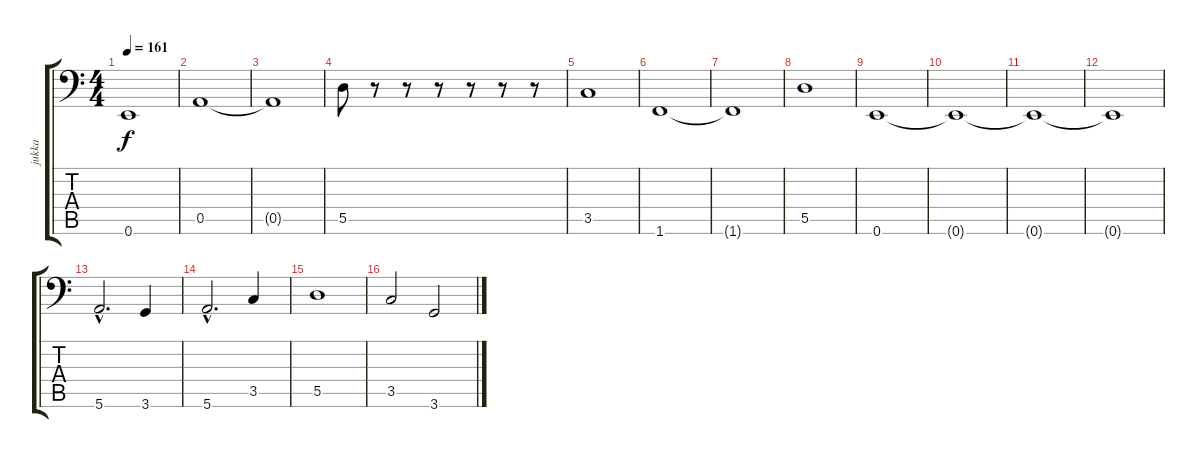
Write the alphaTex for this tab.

\track ("jukka" "jukka") {instrument electricbassfinger}
\staff {score tabs}
\tuning (E3 B2 G2 D2 A1 E1) {hide}
\ts (4 4)
\tempo 161
\clef f4
\ks c
0.6.1{dy f} |
0.5.1 |
0.5{t}.1 |
5.5.8 r.8 r.8 r.8 r.8 r.8 r.8 |
3.5.1 |
1.6.1 |
1.6{t}.1 |
5.5.1 |
0.6.1 |
0.6{t}.1 |
0.6{t}.1 |
0.6{t}.1 |
5.6{hac}.2{d} 3.6.4 |
5.6{hac}.2{d} 3.5.4 |
5.5.1 |
3.5.2 3.6.2
